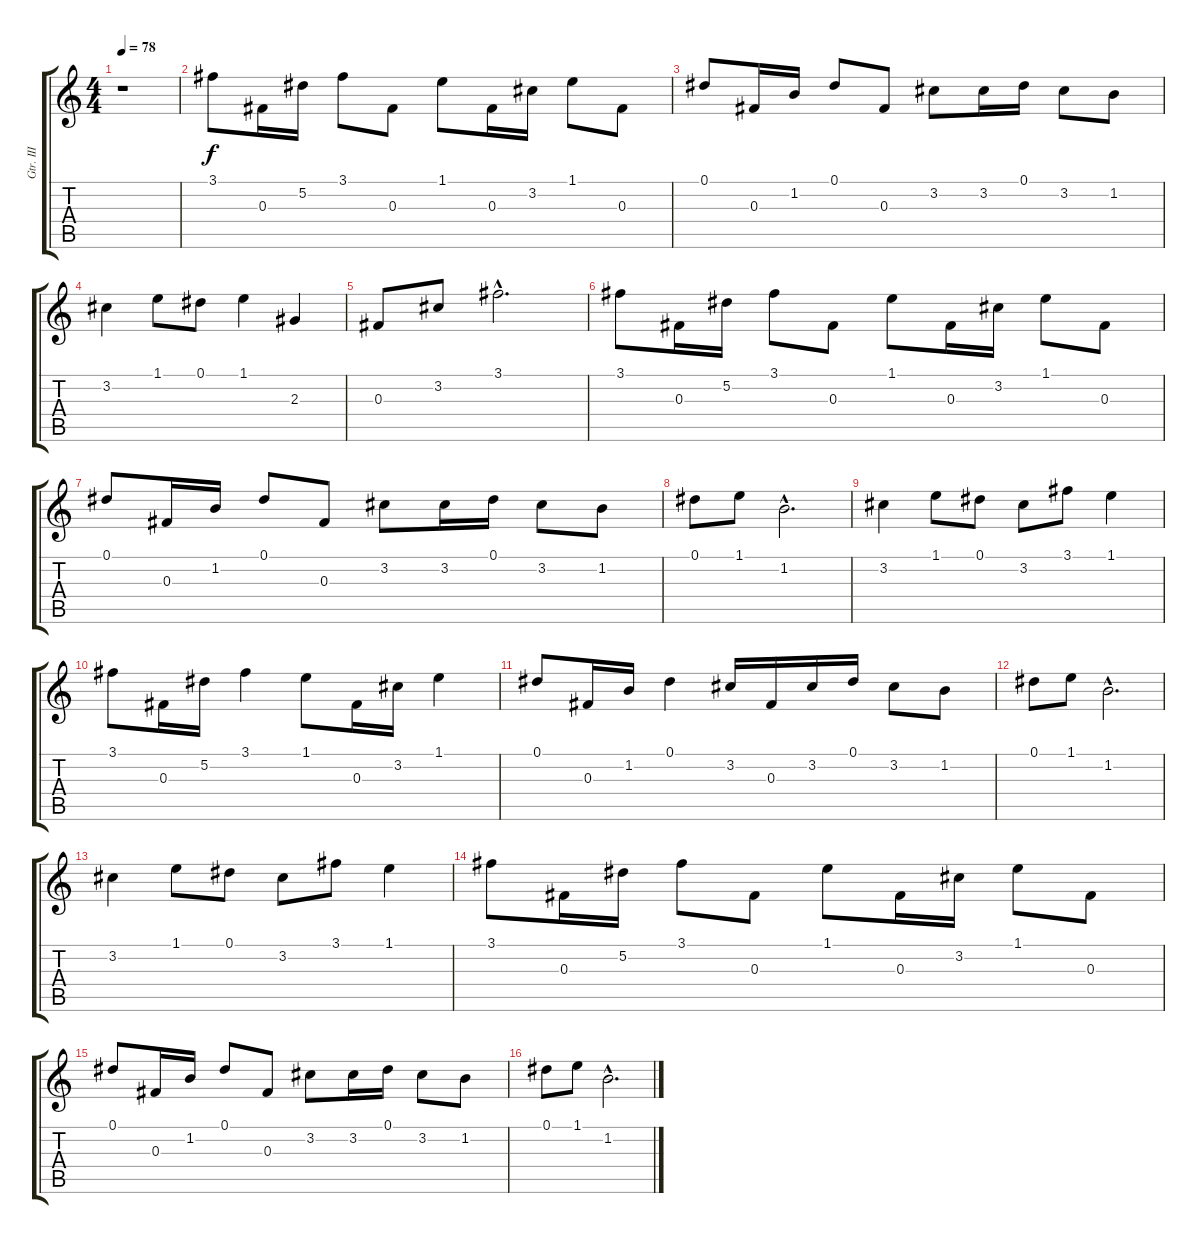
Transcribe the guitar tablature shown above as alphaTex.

\track ("Gtr. III" "Gtr. III") {instrument acousticbass}
\staff {score tabs}
\tuning (Eb4 Bb3 Gb3 Db3 Ab2 Eb2) {hide}
\ts (4 4)
\tempo 78
\clef g2
\ks c
r.1{dy f} |
3.1.8 0.3.16 5.2.16 3.1.8 0.3.8 1.1.8 0.3.16 3.2.16 1.1.8 0.3.8 |
0.1.8 0.3.16 1.2.16 0.1.8 0.3.8 3.2.8 3.2.16 0.1.16 3.2.8 1.2.8 |
3.2.4 1.1.8 0.1.8 1.1.4 2.3.4 |
0.3.8 3.2.8 3.1{hac}.2{d} |
3.1.8 0.3.16 5.2.16 3.1.8 0.3.8 1.1.8 0.3.16 3.2.16 1.1.8 0.3.8 |
0.1.8 0.3.16 1.2.16 0.1.8 0.3.8 3.2.8 3.2.16 0.1.16 3.2.8 1.2.8 |
0.1.8 1.1.8 1.2{hac}.2{d} |
3.2.4 1.1.8 0.1.8 3.2.8 3.1.8 1.1.4 |
3.1.8 0.3.16 5.2.16 3.1.4 1.1.8 0.3.16 3.2.16 1.1.4 |
0.1.8 0.3.16 1.2.16 0.1.4 3.2.16 0.3.16 3.2.16 0.1.16 3.2.8 1.2.8 |
0.1.8 1.1.8 1.2{hac}.2{d} |
3.2.4 1.1.8 0.1.8 3.2.8 3.1.8 1.1.4 |
3.1.8 0.3.16 5.2.16 3.1.8 0.3.8 1.1.8 0.3.16 3.2.16 1.1.8 0.3.8 |
0.1.8 0.3.16 1.2.16 0.1.8 0.3.8 3.2.8 3.2.16 0.1.16 3.2.8 1.2.8 |
0.1.8 1.1.8 1.2{hac}.2{d}
